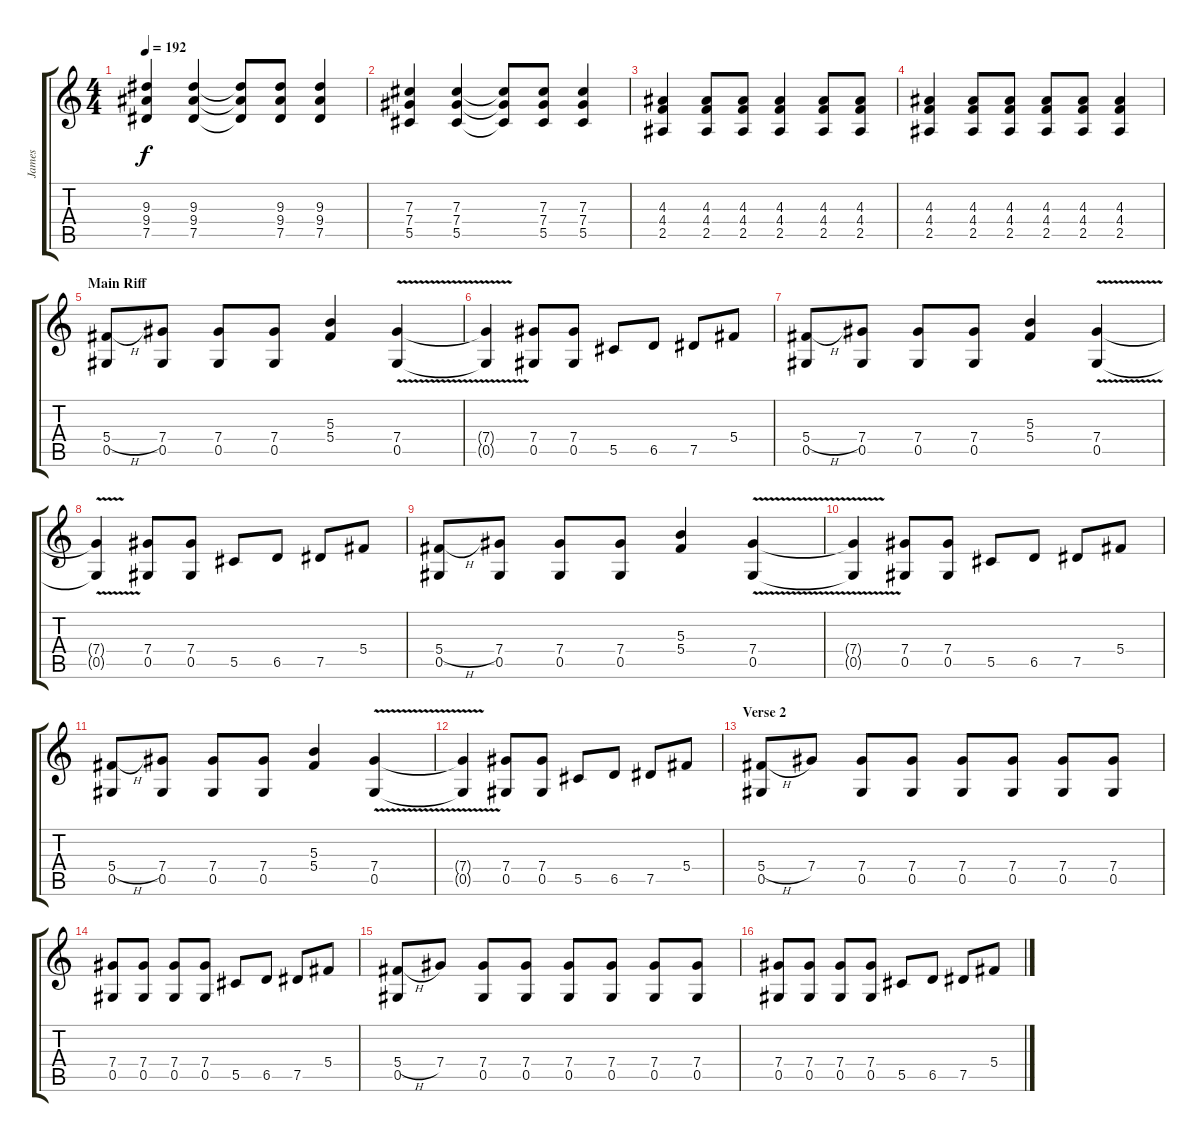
\track ("James" "James") {instrument distortionguitar}
\staff {score tabs}
\tuning (Eb4 Bb3 Gb3 Db3 Ab2 Eb2) {hide}
\ts (4 4)
\tempo 192
\clef g2
\ks c
(9.3 9.4 7.5).4{dy f} (9.3 9.4 7.5).4 (9.3{t} 9.4{t} 7.5{t}).8 (9.3 9.4 7.5).8 (9.3 9.4 7.5).4 |
(7.3 7.4 5.5).4 (7.3 7.4 5.5).4 (7.3{t} 7.4{t} 5.5{t}).8 (7.3 7.4 5.5).8 (7.3 7.4 5.5).4 |
(4.3 4.4 2.5).4 (4.3 4.4 2.5).8 (4.3 4.4 2.5).8 (4.3 4.4 2.5).4 (4.3 4.4 2.5).8 (4.3 4.4 2.5).8 |
(4.3 4.4 2.5).4 (4.3 4.4 2.5).8 (4.3 4.4 2.5).8 (4.3 4.4 2.5).8 (4.3 4.4 2.5).8 (4.3 4.4 2.5).4 |
\section ("" "Main Riff ")
(5.4{h} 0.5).8 (7.4 0.5).8 (7.4 0.5).8 (7.4 0.5).8 (5.3 5.4).4 (7.4{v} 0.5{v}).4 |
(7.4{t} 0.5{t}).4 (7.4 0.5).8 (7.4 0.5).8 5.5.8 6.5.8 7.5.8 5.4.8 |
(5.4{h} 0.5).8 (7.4 0.5).8 (7.4 0.5).8 (7.4 0.5).8 (5.3 5.4).4 (7.4{v} 0.5{v}).4 |
(7.4{t} 0.5{t}).4 (7.4 0.5).8 (7.4 0.5).8 5.5.8 6.5.8 7.5.8 5.4.8 |
(5.4{h} 0.5).8 (7.4 0.5).8 (7.4 0.5).8 (7.4 0.5).8 (5.3 5.4).4 (7.4{v} 0.5{v}).4 |
(7.4{t} 0.5{t}).4 (7.4 0.5).8 (7.4 0.5).8 5.5.8 6.5.8 7.5.8 5.4.8 |
(5.4{h} 0.5).8 (7.4 0.5).8 (7.4 0.5).8 (7.4 0.5).8 (5.3 5.4).4 (7.4{v} 0.5{v}).4 |
(7.4{t} 0.5{t}).4 (7.4 0.5).8 (7.4 0.5).8 5.5.8 6.5.8 7.5.8 5.4.8 |
\section ("" "Verse 2")
(5.4{h} 0.5).8 7.4.8 (7.4 0.5).8 (7.4 0.5).8 (7.4 0.5).8 (7.4 0.5).8 (7.4 0.5).8 (7.4 0.5).8 |
(7.4 0.5).8 (7.4 0.5).8 (7.4 0.5).8 (7.4 0.5).8 5.5.8 6.5.8 7.5.8 5.4.8 |
(5.4{h} 0.5).8 7.4.8 (7.4 0.5).8 (7.4 0.5).8 (7.4 0.5).8 (7.4 0.5).8 (7.4 0.5).8 (7.4 0.5).8 |
(7.4 0.5).8 (7.4 0.5).8 (7.4 0.5).8 (7.4 0.5).8 5.5.8 6.5.8 7.5.8 5.4.8
